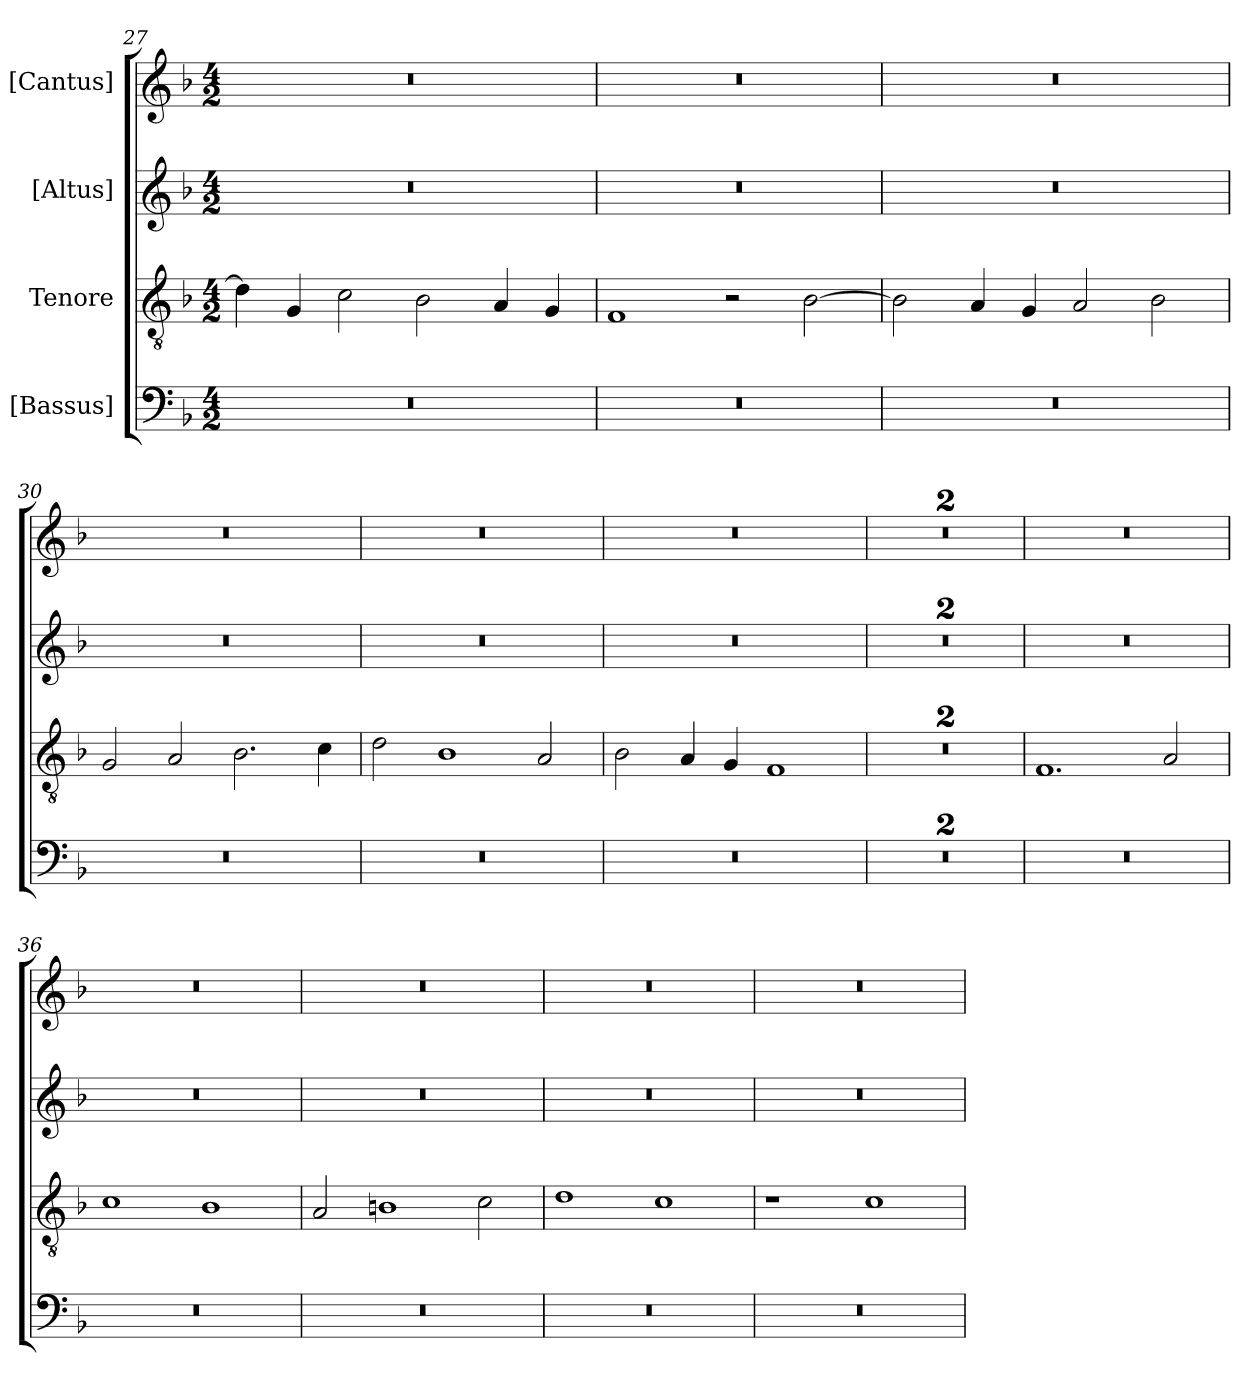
**kern	**kern	**kern	**kern
*part4	*part3	*part2	*part1
*staff4	*staff3	*staff2	*staff1
*I"[Bassus]	*I"Tenore	*I"[Altus]	*I"[Cantus]
*clefF4	*clefGv2	*clefG2	*clefG2
*k[b-]	*k[b-]	*k[b-]	*k[b-]
*F:	*F:	*F:	*F:
*M4/2	*M4/2	*M4/2	*M4/2
=27	=27	=27	=27
0r	4d\]	0r	0r
.	4G/	.	.
.	2c\	.	.
.	2B-\	.	.
.	4A/	.	.
.	4G/	.	.
=28	=28	=28	=28
0r	1F/	0r	0r
.	2r	.	.
.	[2B-\	.	.
=29	=29	=29	=29
0r	2B-\]	0r	0r
.	4A/	.	.
.	4G/	.	.
.	2A/	.	.
.	2B-\	.	.
=30	=30	=30	=30
0r	2G/	0r	0r
.	2A/	.	.
.	2.B-\	.	.
.	4c\	.	.
=31	=31	=31	=31
0r	2d\	0r	0r
.	1B-\	.	.
.	2A/	.	.
=32	=32	=32	=32
0r	2B-\	0r	0r
.	4A/	.	.
.	4G/	.	.
.	1F/	.	.
=33	=33	=33	=33
0r	0r	0r	0r
=34	=34	=34	=34
0r	0r	0r	0r
=35	=35	=35	=35
0r	1.F/	0r	0r
.	2A/	.	.
=36	=36	=36	=36
0r	1c\	0r	0r
.	1B-\	.	.
=37	=37	=37	=37
0r	2A/	0r	0r
.	1Bn\	.	.
.	2c\	.	.
=38	=38	=38	=38
0r	1d\	0r	0r
.	1c\	.	.
=39	=39	=39	=39
0r	1r	0r	0r
.	1c\	.	.
=	=	=	=
*-	*-	*-	*-
